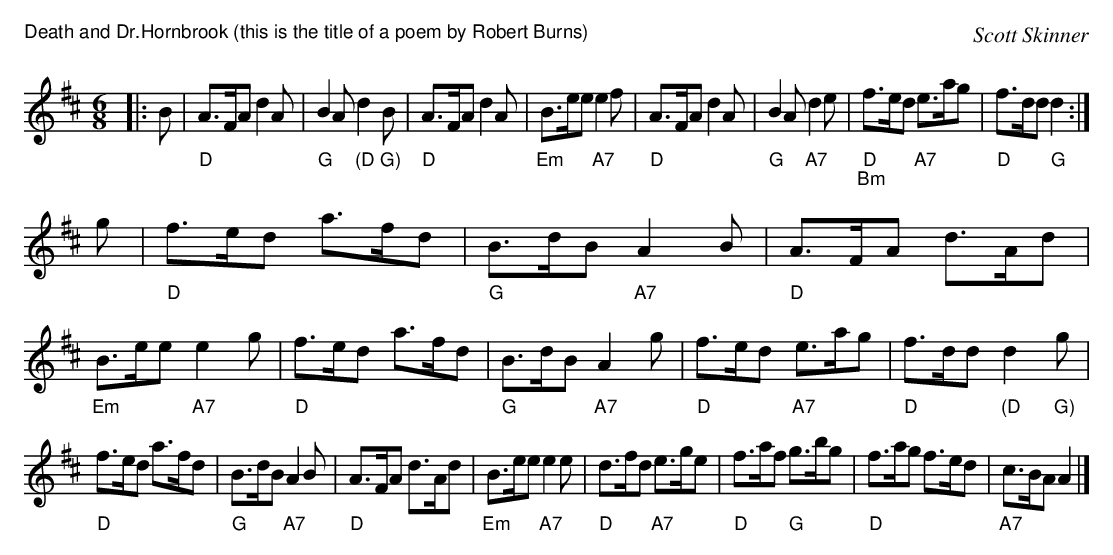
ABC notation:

X:1
T:Death and Dr.Hornbrook (this is the title of a poem by Robert Burns)
C:Scott Skinner
M:6/8
L:1/8
K:D
V:1 gchord=down
|:B| "D"A>FA d2A | "G"B2A "(D"d2"G)"B | "D"A>FA d2A | "Em"B>ee "A7"e2f | "D"A>FA d2A | "G"B2A "A7"d2e | "D""Bm"f>ed "A7"e>ag | "D"f>dd "G"d2:|
g|"D"f>ed a>fd | "G"B>dB "A7"A2B | "D"A>FA d>Ad | "Em"B>ee "A7"e2g | "D"f>ed a>fd | "G"B>dB "A7"A2g | "D"f>ed "A7"e>ag | "D"f>dd "(D"d2"G)"g |
"D"f>ed a>fd | "G"B>dB "A7"A2B | "D"A>FA d>Ad | "Em"B>ee "A7"e2e | "D"d>fd "A7"e>ge | "D"f>af "G"g>bg | "D"f>ag f>ed | "A7"c>BA A2|]
